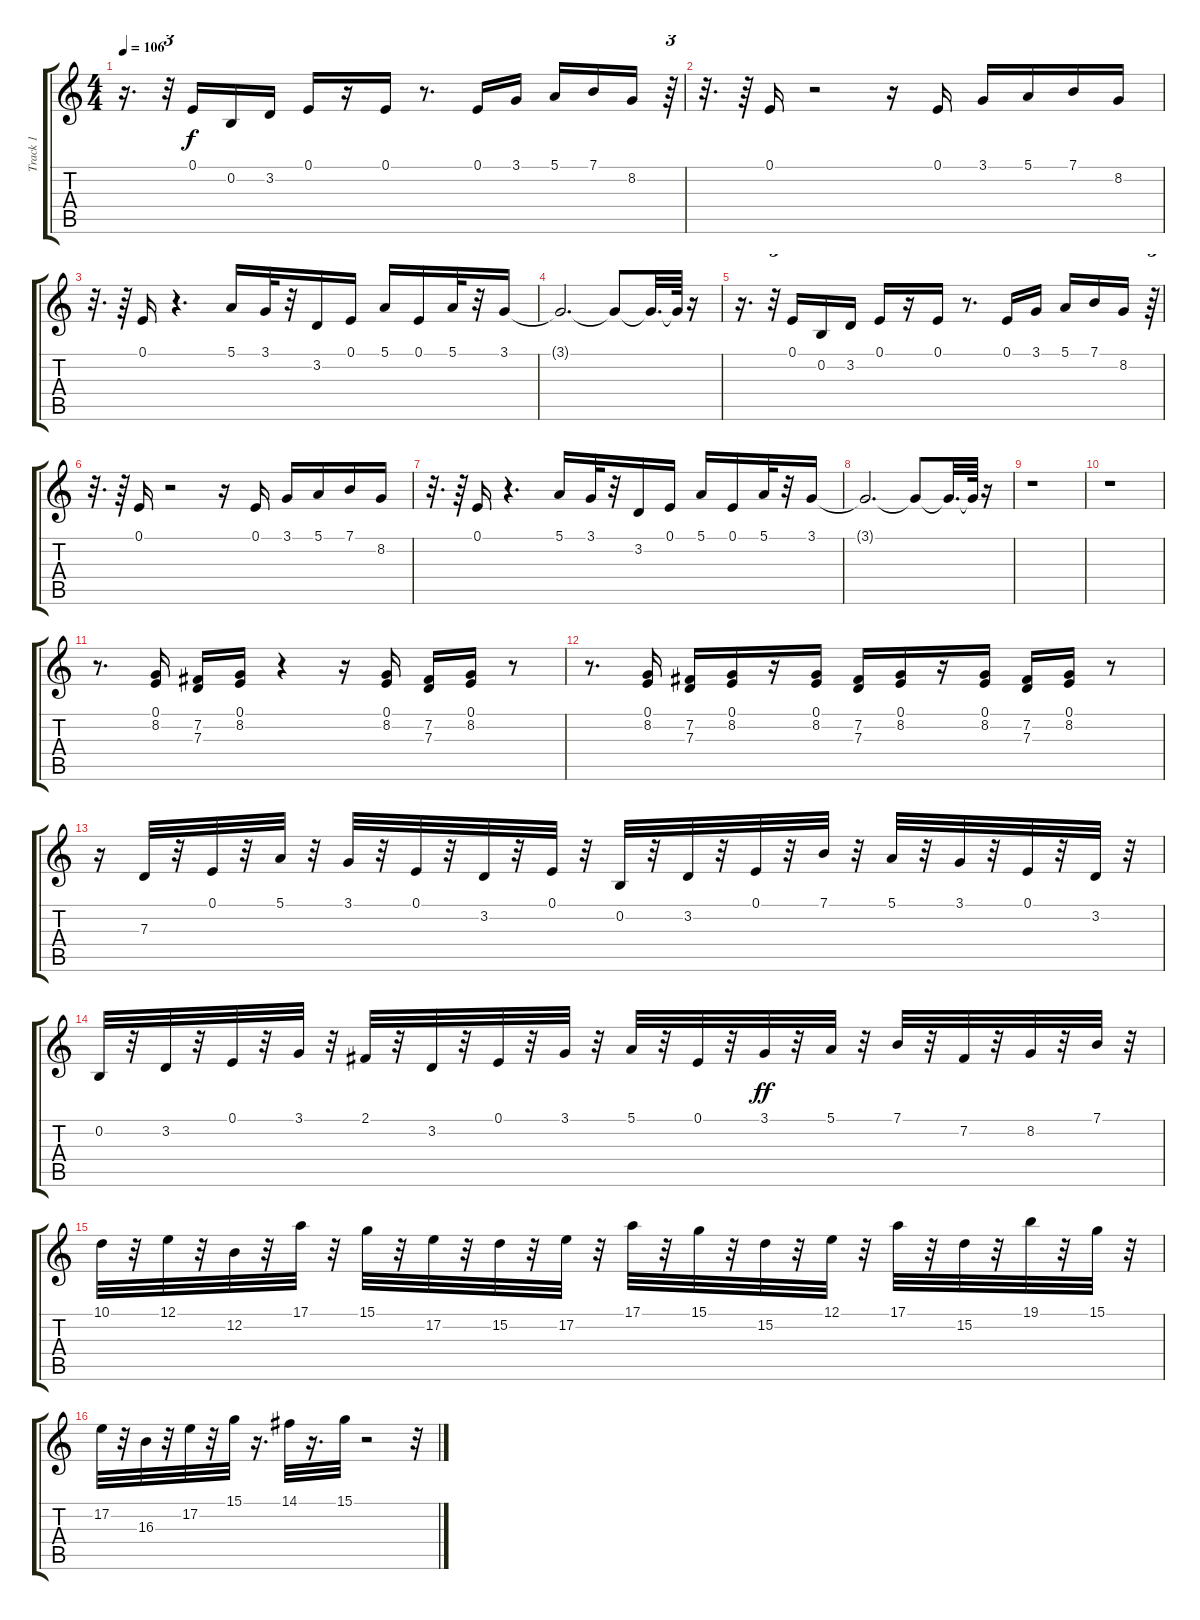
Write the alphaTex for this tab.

\track ("Track 1" "Track 1") {instrument lead2sawtooth}
\staff {score tabs}
\tuning (E4 B3 G3 D3 A2 E2) {hide}
\ts (4 4)
\tempo 106
\clef g2
\ks c
r.16{d dy f} r.32{tu (3 2)} 0.1.16 0.2.16 3.2.16 0.1.16 r.16 0.1.16 r.8{d} 0.1.16 3.1.16 5.1.16 7.1.16 8.2.16 r.64{tu (3 2)} |
r.32{d} r.64 0.1.16 r.2 r.16 0.1.16 3.1.16 5.1.16 7.1.16 8.2.16 |
r.32{d} r.64 0.1.16 r.4{d} 5.1.16 3.1.32 r.32 3.2.16 0.1.16 5.1.16 0.1.16 5.1.32 r.32 3.1.16 |
3.1{t}.2{d} 3.1{t}.8 3.1{t}.32{d} 3.1{t}.64 r.16 |
r.16{d} r.32{tu (3 2)} 0.1.16 0.2.16 3.2.16 0.1.16 r.16 0.1.16 r.8{d} 0.1.16 3.1.16 5.1.16 7.1.16 8.2.16 r.64{tu (3 2)} |
r.32{d} r.64 0.1.16 r.2 r.16 0.1.16 3.1.16 5.1.16 7.1.16 8.2.16 |
r.32{d} r.64 0.1.16 r.4{d} 5.1.16 3.1.32 r.32 3.2.16 0.1.16 5.1.16 0.1.16 5.1.32 r.32 3.1.16 |
3.1{t}.2{d} 3.1{t}.8 3.1{t}.32{d} 3.1{t}.64 r.16 |
r.1 |
r.1 |
r.8{d} (0.1 8.2).16 (7.2 7.3).16 (0.1 8.2).16 r.4 r.16 (0.1 8.2).16 (7.2 7.3).16 (0.1 8.2).16 r.8 |
r.8{d} (0.1 8.2).16 (7.2 7.3).16 (0.1 8.2).16 r.16 (0.1 8.2).16 (7.2 7.3).16 (0.1 8.2).16 r.16 (0.1 8.2).16 (7.2 7.3).16 (0.1 8.2).16 r.8 |
r.16 7.3.32 r.32 0.1.32 r.32 5.1.32 r.32 3.1.32 r.32 0.1.32 r.32 3.2.32 r.32 0.1.32 r.32 0.2.32 r.32 3.2.32 r.32 0.1.32 r.32 7.1.32 r.32 5.1.32 r.32 3.1.32 r.32 0.1.32 r.32 3.2.32 r.32 |
0.2.32 r.32 3.2.32 r.32 0.1.32 r.32 3.1.32 r.32 2.1.32 r.32 3.2.32 r.32 0.1.32 r.32 3.1.32 r.32 5.1.32 r.32 0.1.32 r.32 3.1.32{dy ff} r.32 5.1.32 r.32 7.1.32 r.32 7.2.32 r.32 8.2.32 r.32 7.1.32 r.32 |
10.1.32 r.32 12.1.32 r.32 12.2.32 r.32 17.1.32 r.32 15.1.32 r.32 17.2.32 r.32 15.2.32 r.32 17.2.32 r.32 17.1.32 r.32 15.1.32 r.32 15.2.32 r.32 12.1.32 r.32 17.1.32 r.32 15.2.32 r.32 19.1.32 r.32 15.1.32 r.32 |
17.2.32 r.32 16.3.32 r.32 17.2.32 r.32 15.1.32 r.16{d} 14.1.32 r.16{d} 15.1.32 r.2 r.32
